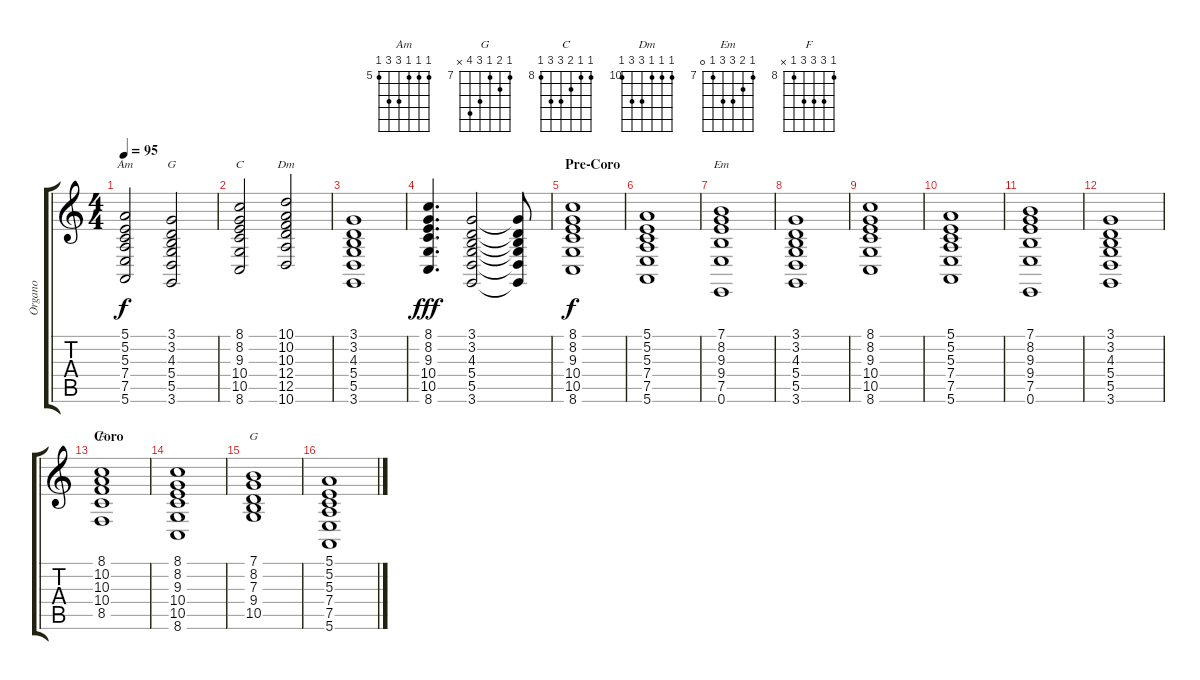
\track ("Organo" "Organo") {instrument percussiveorgan}
\staff {score tabs}
\tuning (E4 B3 G3 D3 A2 E2) {hide}
\chord ("Am" 5 5 5 7 7 5) {firstfret 5}
\chord ("G" 3 3 4 5 5 3)
\chord ("C" 8 8 9 10 10 8) {firstfret 8}
\chord ("Dm" 10 10 10 12 12 10) {firstfret 10}
\chord ("Em" 7 8 9 9 7 0) {firstfret 7}
\chord ("F" 8 10 10 10 8 x) {firstfret 8}
\chord ("G" 7 8 7 9 10 x) {firstfret 7}
\ts (4 4)
\tempo 95
\clef g2
\ks c
(5.1 5.2 5.3 7.4 7.5 5.6).2{ch "Am" dy f} (3.1 3.2 4.3 5.4 5.5 3.6).2{ch "G"} |
(8.1 8.2 9.3 10.4 10.5 8.6).2{ch "C"} (10.1 10.2 10.3 12.4 12.5 10.6).2{ch "Dm"} |
(3.1 3.2 4.3 5.4 5.5 3.6).1 |
(8.1 8.2 9.3 10.4 10.5 8.6).4{d dy fff} (3.1 3.2 4.3 5.4 5.5 3.6).2 (3.1{t} 3.2{t} 4.3{t} 5.4{t} 5.5{t} 3.6{t}).8 |
\section ("" "Pre-Coro")
(8.1 8.2 9.3 10.4 10.5 8.6).1{dy f} |
(5.1 5.2 5.3 7.4 7.5 5.6).1 |
(7.1 8.2 9.3 9.4 7.5 0.6).1{ch "Em"} |
(3.1 3.2 4.3 5.4 5.5 3.6).1 |
(8.1 8.2 9.3 10.4 10.5 8.6).1 |
(5.1 5.2 5.3 7.4 7.5 5.6).1 |
(7.1 8.2 9.3 9.4 7.5 0.6).1 |
(3.1 3.2 4.3 5.4 5.5 3.6).1 |
\section ("" "Coro")
(8.1 10.2 10.3 10.4 8.5).1{ch "F"} |
(8.1 8.2 9.3 10.4 10.5 8.6).1 |
(7.1 8.2 7.3 9.4 10.5).1{ch "G"} |
(5.1 5.2 5.3 7.4 7.5 5.6).1
